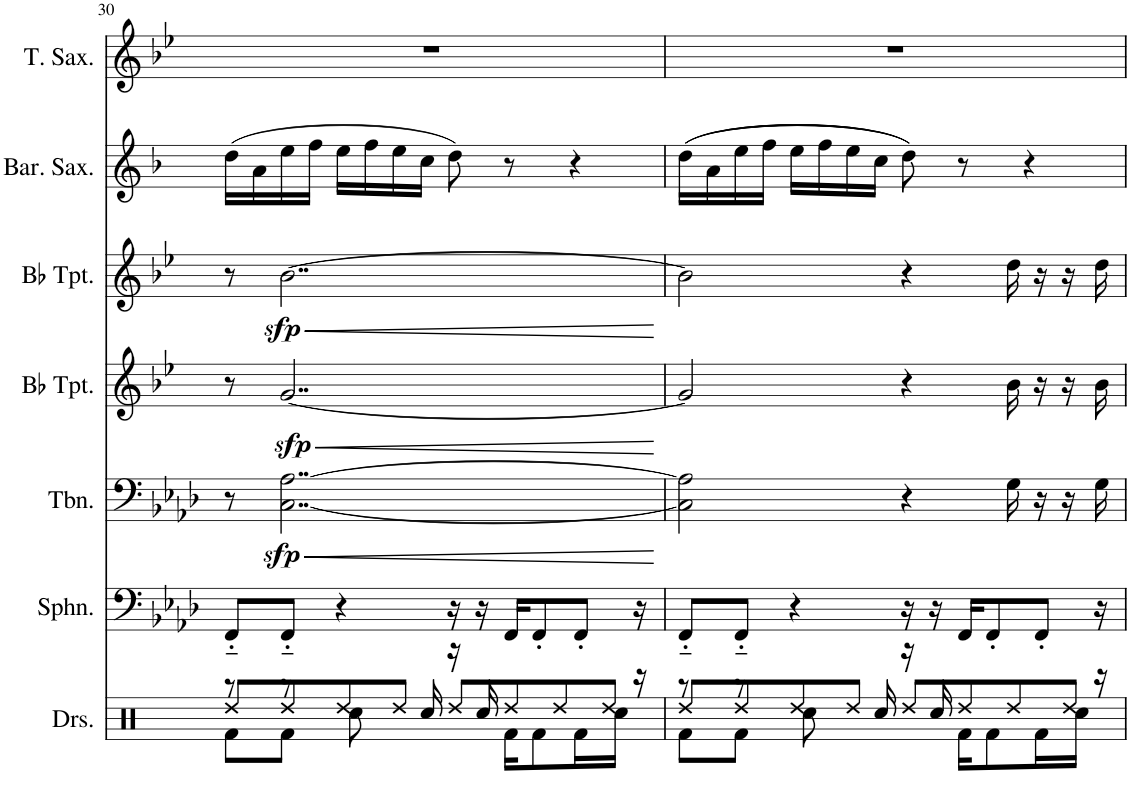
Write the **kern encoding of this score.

**kern	**kern	**kern	**dynam	**kern	**dynam	**kern	**dynam	**kern	**kern
*part7	*part6	*part5	*part5	*part4	*part4	*part3	*part3	*part2	*part1
*staff7	*staff6	*staff5	*staff5	*staff4	*staff4	*staff3	*staff3	*staff2	*staff1
*I"Drumset	*I"Sousaphone	*I"Trombone	*	*I"Bb Trumpet	*	*I"Bb Trumpet	*	*I"Baritone Saxophone	*I"Tenor Saxophone
*I'Drs.	*I'Sphn.	*I'Tbn.	*	*I'Bb Tpt.	*	*I'Bb Tpt.	*	*I'Bar. Sax.	*I'T. Sax.
!!LO:PB:g=z
*clefX	*clefF4	*clefF4	*	*clefG2	*	*clefG2	*	*clefG2	*clefG2
*	*	*	*	*Trd1c2	*	*Trd1c2	*	*Trd12c21	*Trd8c14
*k[]	*k[b-e-a-d-]	*k[b-e-a-d-]	*	*k[b-e-]	*	*k[b-e-]	*	*k[b-]	*k[b-e-]
*M4/4	*M4/4	*M4/4	*	*M4/4	*	*M4/4	*	*M4/4	*M4/4
=30	=30	=30	=30	=30	=30	=30	=30	=30	=30
*^	*	*	*	*	*	*	*	*	*
*	*^	*	*	*	*	*	*	*	*	*
8Rf\L	8r	8Rdd/L	8FF'~/L	8r	.	8r	.	8r	.	(16dd\LL	1r
.	.	.	.	.	.	.	.	.	.	16a\	.
!	!	!	!	!	!LO:HP:b	!	!LO:HP:b	!	!LO:HP:b	!	!
!	!	!	!	!	!LO:DY:n=1:b	!	!LO:DY:n=1:b	!	!LO:DY:n=1:b	!	!
8Rf\J	8r	8Rdd/	8FF'~/J	[2..C\ [2..A-\	< sfp	[2..g/	< sfp	[2..b-\	< sfp	16ee\	.
.	.	.	.	.	.	.	.	.	.	16ff\JJ	.
4.ryy	8Rcc\	8Rdd/	4r	.	.	.	.	.	.	16ee\LL	.
.	.	.	.	.	.	.	.	.	.	16ff\	.
.	16ryy	8Rdd/J	.	.	.	.	.	.	.	16ee\	.
.	16Rcc/	.	.	.	.	.	.	.	.	16cc\JJ	.
.	16r	8Rdd/L	16r	.	.	.	.	.	.	8dd\)	.
.	16Rcc/	.	16r	.	.	.	.	.	.	.	.
16Rf\KL	4.ryy	8Rdd/	16FF/KL	.	.	.	.	.	.	8r	.
8Rf\	.	.	8FF'/	.	.	.	.	.	.	.	.
.	.	8Rdd/	.	.	.	.	.	.	.	4r	.
16Rf\L	.	.	8FF'/J	.	.	.	.	.	.	.	.
16Rcc\JJ	.	8Rdd/J	.	.	.	.	.	.	.	.	.
16r	.	.	16r	.	.	.	.	.	.	.	.
*v	*v	*v	*	*	*	*	*	*	*	*	*
.	.	.	[	.	[	.	[	.	.
=31	=31	=31	=31	=31	=31	=31	=31	=31	=31
*^	*	*	*	*	*	*	*	*	*
*	*^	*	*	*	*	*	*	*	*	*
8Rf\L	8r	8Rdd/L	8FF'~/L	2C\] 2A-\]	.	2g/]	.	2b-\]	.	((16dd\LL	1r
.	.	.	.	.	.	.	.	.	.	16a\	.
8Rf\J	8r	8Rdd/	8FF'~/J	.	.	.	.	.	.	16ee\	.
.	.	.	.	.	.	.	.	.	.	16ff\JJ	.
4.ryy	8Rcc\	8Rdd/	4r	.	.	.	.	.	.	16ee\LL	.
.	.	.	.	.	.	.	.	.	.	16ff\	.
.	16ryy	8Rdd/J	.	.	.	.	.	.	.	16ee\	.
.	16Rcc/	.	.	.	.	.	.	.	.	16cc\JJ	.
.	16r	8Rdd/L	16r	4r	.	4r	.	4r	.	8dd\))	.
.	16Rcc/	.	16r	.	.	.	.	.	.	.	.
16Rf\KL	4.ryy	8Rdd/	16FF/KL	.	.	.	.	.	.	8r	.
8Rf\	.	.	8FF'/	.	.	.	.	.	.	.	.
.	.	8Rdd/	.	16G\	.	16b-\	.	16dd\	.	4r	.
16Rf\L	.	.	8FF'/J	16r	.	16r	.	16r	.	.	.
16Rcc\JJ	.	8Rdd/J	.	16r	.	16r	.	16r	.	.	.
16r	.	.	16r	16G\	.	16b-\	.	16dd\	.	.	.
*v	*v	*v	*	*	*	*	*	*	*	*	*
=	=	=	=	=	=	=	=	=	=
*-	*-	*-	*-	*-	*-	*-	*-	*-	*-
